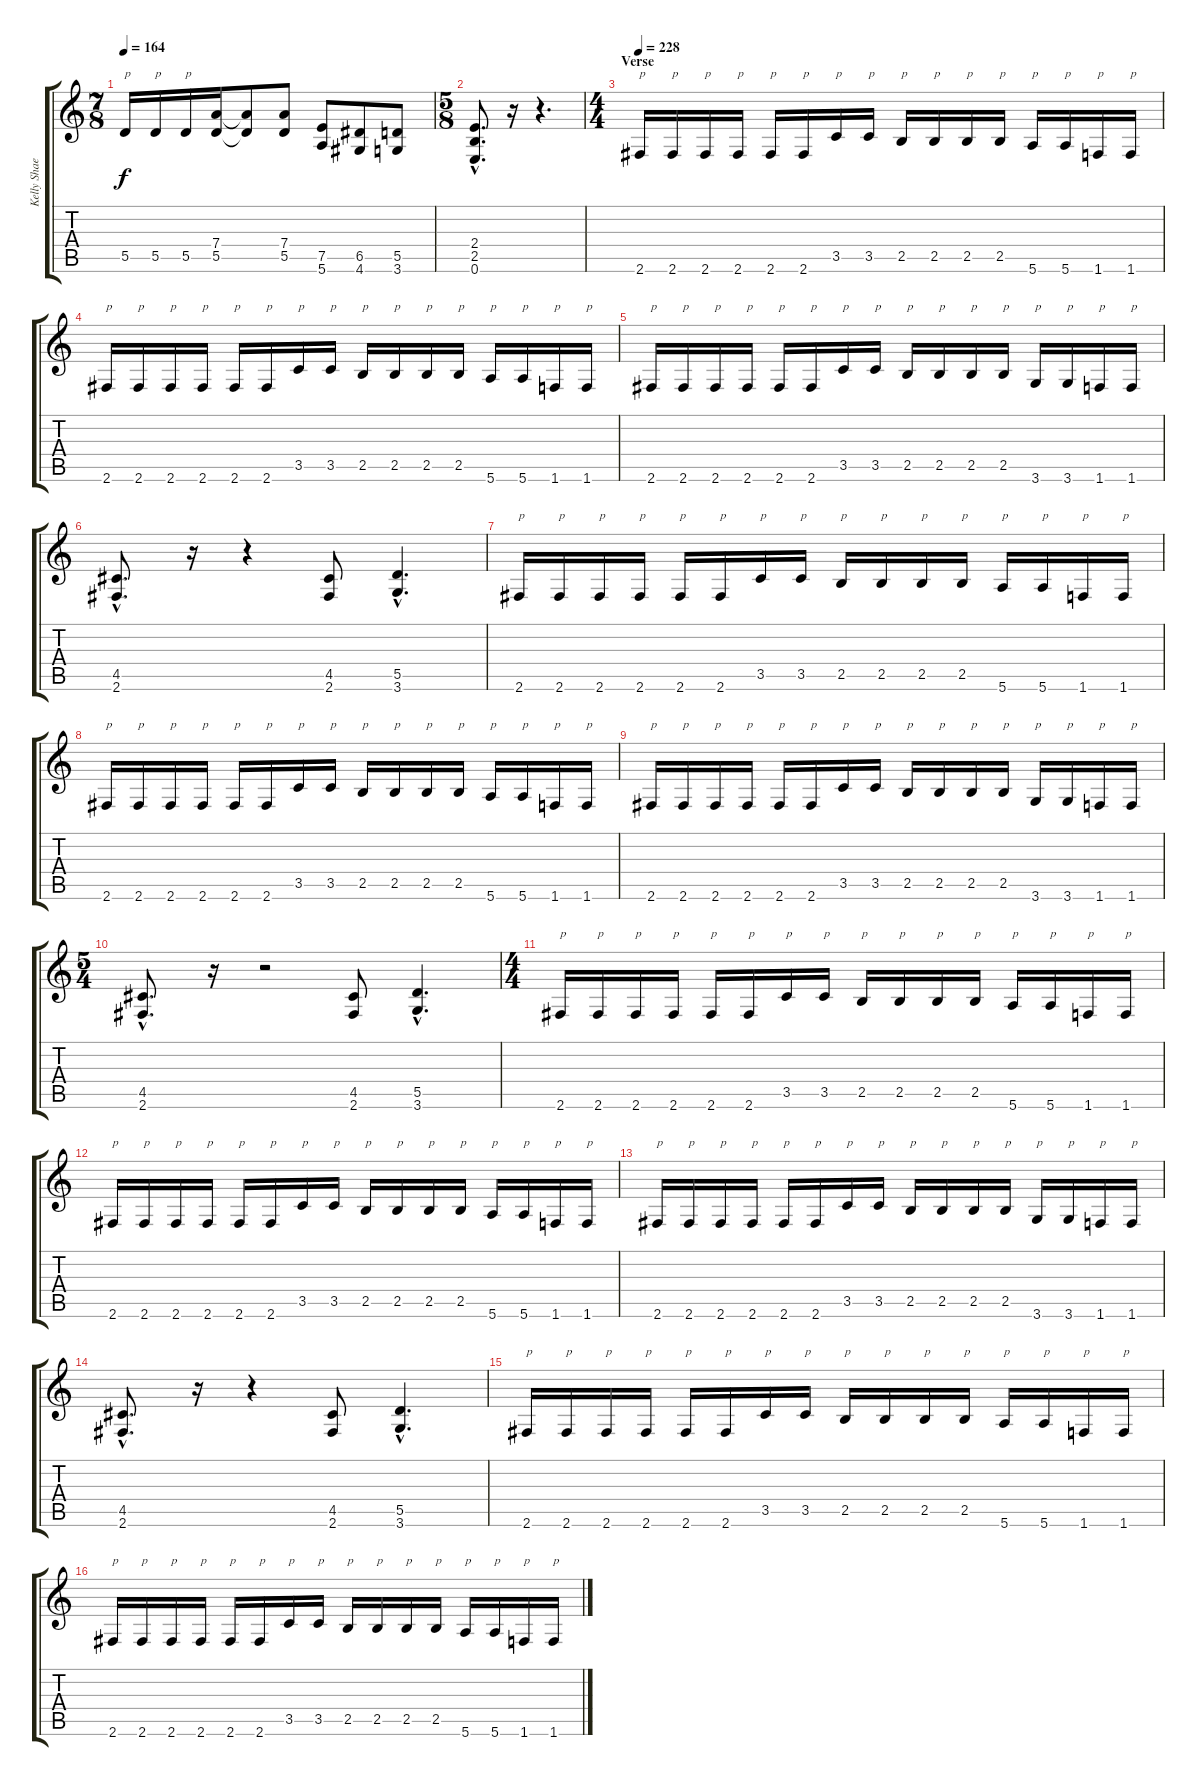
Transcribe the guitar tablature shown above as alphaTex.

\track ("Kelly Shaefer" "Kelly Shae") {instrument distortionguitar}
\staff {score tabs}
\tuning (E4 B3 G3 D3 A2 E2) {hide}
\ts (7 8)
\tempo 164
\clef g2
\ks c
5.5.16{txt "p" dy f} 5.5.16{txt "p"} 5.5.16{txt "p"} (7.4 5.5).16 (7.4{t} 5.5{t}).8 (7.4 5.5).8 (7.5 5.6).8 (6.5 4.6).8 (5.5 3.6).8 |
\ts (5 8)
(2.4{hac} 2.5{hac} 0.6{hac}).8{d} r.16 r.4{d} |
\ts (4 4)
\section ("" "Verse")
\tempo 228
2.6.16{txt "p"} 2.6.16{txt "p"} 2.6.16{txt "p"} 2.6.16{txt "p"} 2.6.16{txt "p"} 2.6.16{txt "p"} 3.5.16{txt "p"} 3.5.16{txt "p"} 2.5.16{txt "p"} 2.5.16{txt "p"} 2.5.16{txt "p"} 2.5.16{txt "p"} 5.6.16{txt "p"} 5.6.16{txt "p"} 1.6.16{txt "p"} 1.6.16{txt "p"} |
2.6.16{txt "p"} 2.6.16{txt "p"} 2.6.16{txt "p"} 2.6.16{txt "p"} 2.6.16{txt "p"} 2.6.16{txt "p"} 3.5.16{txt "p"} 3.5.16{txt "p"} 2.5.16{txt "p"} 2.5.16{txt "p"} 2.5.16{txt "p"} 2.5.16{txt "p"} 5.6.16{txt "p"} 5.6.16{txt "p"} 1.6.16{txt "p"} 1.6.16{txt "p"} |
2.6.16{txt "p"} 2.6.16{txt "p"} 2.6.16{txt "p"} 2.6.16{txt "p"} 2.6.16{txt "p"} 2.6.16{txt "p"} 3.5.16{txt "p"} 3.5.16{txt "p"} 2.5.16{txt "p"} 2.5.16{txt "p"} 2.5.16{txt "p"} 2.5.16{txt "p"} 3.6.16{txt "p"} 3.6.16{txt "p"} 1.6.16{txt "p"} 1.6.16{txt "p"} |
(4.5{hac} 2.6{hac}).8{d} r.16 r.4 (4.5 2.6).8 (5.5{hac} 3.6{hac}).4{d} |
2.6.16{txt "p"} 2.6.16{txt "p"} 2.6.16{txt "p"} 2.6.16{txt "p"} 2.6.16{txt "p"} 2.6.16{txt "p"} 3.5.16{txt "p"} 3.5.16{txt "p"} 2.5.16{txt "p"} 2.5.16{txt "p"} 2.5.16{txt "p"} 2.5.16{txt "p"} 5.6.16{txt "p"} 5.6.16{txt "p"} 1.6.16{txt "p"} 1.6.16{txt "p"} |
2.6.16{txt "p"} 2.6.16{txt "p"} 2.6.16{txt "p"} 2.6.16{txt "p"} 2.6.16{txt "p"} 2.6.16{txt "p"} 3.5.16{txt "p"} 3.5.16{txt "p"} 2.5.16{txt "p"} 2.5.16{txt "p"} 2.5.16{txt "p"} 2.5.16{txt "p"} 5.6.16{txt "p"} 5.6.16{txt "p"} 1.6.16{txt "p"} 1.6.16{txt "p"} |
2.6.16{txt "p"} 2.6.16{txt "p"} 2.6.16{txt "p"} 2.6.16{txt "p"} 2.6.16{txt "p"} 2.6.16{txt "p"} 3.5.16{txt "p"} 3.5.16{txt "p"} 2.5.16{txt "p"} 2.5.16{txt "p"} 2.5.16{txt "p"} 2.5.16{txt "p"} 3.6.16{txt "p"} 3.6.16{txt "p"} 1.6.16{txt "p"} 1.6.16{txt "p"} |
\ts (5 4)
(4.5{hac} 2.6{hac}).8{d} r.16 r.2 (4.5 2.6).8 (5.5{hac} 3.6{hac}).4{d} |
\ts (4 4)
2.6.16{txt "p"} 2.6.16{txt "p"} 2.6.16{txt "p"} 2.6.16{txt "p"} 2.6.16{txt "p"} 2.6.16{txt "p"} 3.5.16{txt "p"} 3.5.16{txt "p"} 2.5.16{txt "p"} 2.5.16{txt "p"} 2.5.16{txt "p"} 2.5.16{txt "p"} 5.6.16{txt "p"} 5.6.16{txt "p"} 1.6.16{txt "p"} 1.6.16{txt "p"} |
2.6.16{txt "p"} 2.6.16{txt "p"} 2.6.16{txt "p"} 2.6.16{txt "p"} 2.6.16{txt "p"} 2.6.16{txt "p"} 3.5.16{txt "p"} 3.5.16{txt "p"} 2.5.16{txt "p"} 2.5.16{txt "p"} 2.5.16{txt "p"} 2.5.16{txt "p"} 5.6.16{txt "p"} 5.6.16{txt "p"} 1.6.16{txt "p"} 1.6.16{txt "p"} |
2.6.16{txt "p"} 2.6.16{txt "p"} 2.6.16{txt "p"} 2.6.16{txt "p"} 2.6.16{txt "p"} 2.6.16{txt "p"} 3.5.16{txt "p"} 3.5.16{txt "p"} 2.5.16{txt "p"} 2.5.16{txt "p"} 2.5.16{txt "p"} 2.5.16{txt "p"} 3.6.16{txt "p"} 3.6.16{txt "p"} 1.6.16{txt "p"} 1.6.16{txt "p"} |
(4.5{hac} 2.6{hac}).8{d} r.16 r.4 (4.5 2.6).8 (5.5{hac} 3.6{hac}).4{d} |
2.6.16{txt "p"} 2.6.16{txt "p"} 2.6.16{txt "p"} 2.6.16{txt "p"} 2.6.16{txt "p"} 2.6.16{txt "p"} 3.5.16{txt "p"} 3.5.16{txt "p"} 2.5.16{txt "p"} 2.5.16{txt "p"} 2.5.16{txt "p"} 2.5.16{txt "p"} 5.6.16{txt "p"} 5.6.16{txt "p"} 1.6.16{txt "p"} 1.6.16{txt "p"} |
2.6.16{txt "p"} 2.6.16{txt "p"} 2.6.16{txt "p"} 2.6.16{txt "p"} 2.6.16{txt "p"} 2.6.16{txt "p"} 3.5.16{txt "p"} 3.5.16{txt "p"} 2.5.16{txt "p"} 2.5.16{txt "p"} 2.5.16{txt "p"} 2.5.16{txt "p"} 5.6.16{txt "p"} 5.6.16{txt "p"} 1.6.16{txt "p"} 1.6.16{txt "p"}
